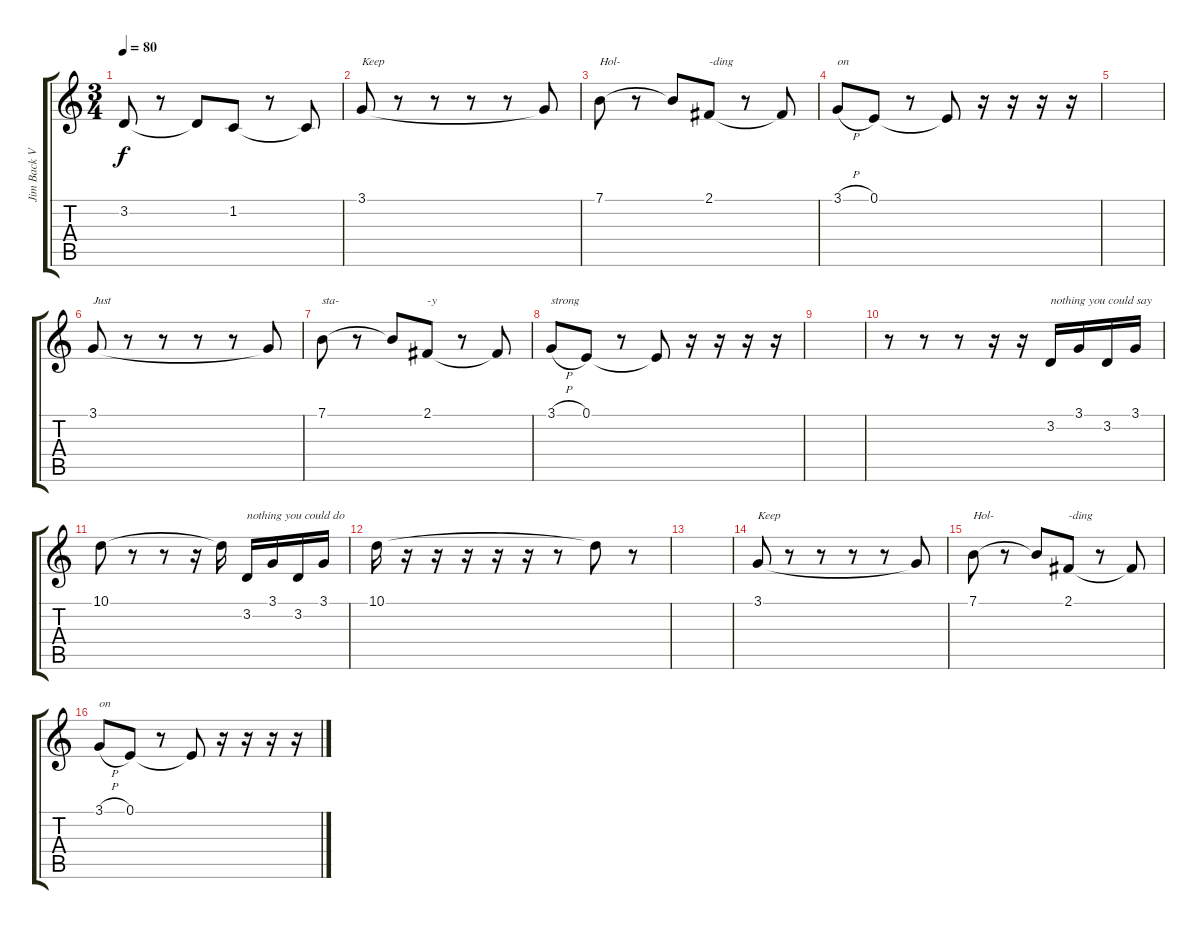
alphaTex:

\track ("Jim Back Vocals" "Jim Back V") {instrument sopranosax}
\staff {score tabs}
\tuning (E4 B3 G3 D3 A2 E2) {hide}
\ts (3 4)
\tempo 80
\clef g2
\ks c
3.2.8{dy f} r.8 3.2{t}.8 1.2.8 r.8 1.2{t}.8 |
3.1.8{txt "Keep"} r.8 r.8 r.8 r.8 3.1{t}.8 |
7.1.8{txt "Hol-"} r.8 7.1{t}.8 2.1.8{txt "-ding"} r.8 2.1{t}.8 |
3.1{h}.8{txt "on"} 0.1.8 r.8 0.1{t}.8 r.16 r.16 r.16 r.16 |
|
3.1.8{txt "Just"} r.8 r.8 r.8 r.8 3.1{t}.8 |
7.1.8{txt "sta-"} r.8 7.1{t}.8 2.1.8{txt "-y"} r.8 2.1{t}.8 |
3.1{h}.8{txt "strong"} 0.1.8 r.8 0.1{t}.8 r.16 r.16 r.16 r.16 |
|
r.8 r.8 r.8 r.16 r.16 3.2.16{txt "nothing you could say"} 3.1.16 3.2.16 3.1.16 |
10.1.8 r.8 r.8 r.16 10.1{t}.16 3.2.16{txt "nothing you could do"} 3.1.16 3.2.16 3.1.16 |
10.1.16 r.16 r.16 r.16 r.16 r.16 r.8 10.1{t}.8 r.8 |
|
3.1.8{txt "Keep"} r.8 r.8 r.8 r.8 3.1{t}.8 |
7.1.8{txt "Hol-"} r.8 7.1{t}.8 2.1.8{txt "-ding"} r.8 2.1{t}.8 |
3.1{h}.8{txt "on"} 0.1.8 r.8 0.1{t}.8 r.16 r.16 r.16 r.16
